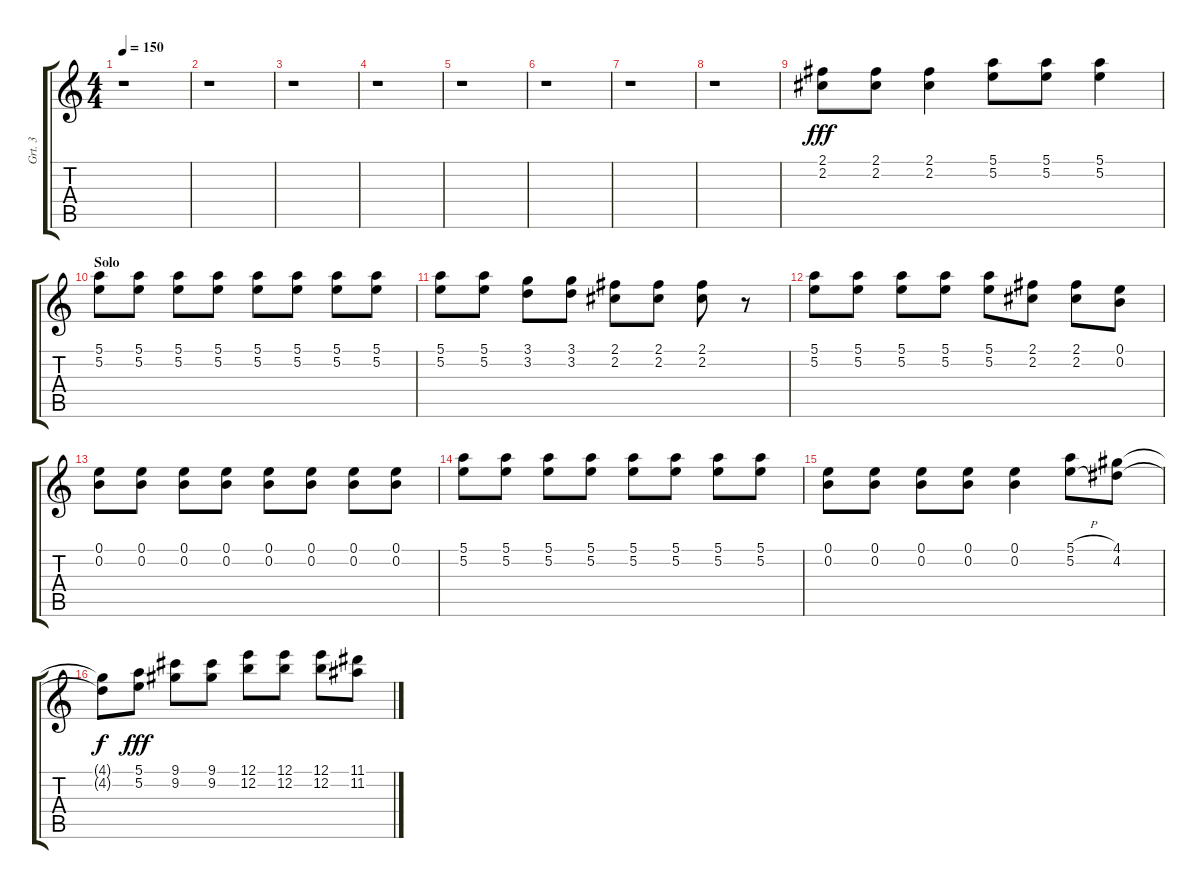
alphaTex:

\track ("Grt. 3" "Grt. 3") {instrument distortionguitar}
\staff {score tabs}
\tuning (E4 B3 G3 D3 A2 E2) {hide}
\ts (4 4)
\tempo 150
\clef g2
\ks c
r.1{dy f} |
r.1 |
r.1 |
r.1 |
r.1 |
r.1 |
r.1 |
r.1 |
(2.1 2.2).8{dy fff} (2.1 2.2).8 (2.1 2.2).4 (5.1 5.2).8 (5.1 5.2).8 (5.1 5.2).4 |
\section ("" "Solo")
(5.1 5.2).8 (5.1 5.2).8 (5.1 5.2).8 (5.1 5.2).8 (5.1 5.2).8 (5.1 5.2).8 (5.1 5.2).8 (5.1 5.2).8 |
(5.1 5.2).8 (5.1 5.2).8 (3.1 3.2).8 (3.1 3.2).8 (2.1 2.2).8 (2.1 2.2).8 (2.1 2.2).8 r.8 |
(5.1 5.2).8 (5.1 5.2).8 (5.1 5.2).8 (5.1 5.2).8 (5.1 5.2).8 (2.1 2.2).8 (2.1 2.2).8 (0.1 0.2).8 |
(0.1 0.2).8 (0.1 0.2).8 (0.1 0.2).8 (0.1 0.2).8 (0.1 0.2).8 (0.1 0.2).8 (0.1 0.2).8 (0.1 0.2).8 |
(5.1 5.2).8 (5.1 5.2).8 (5.1 5.2).8 (5.1 5.2).8 (5.1 5.2).8 (5.1 5.2).8 (5.1 5.2).8 (5.1 5.2).8 |
(0.1 0.2).8 (0.1 0.2).8 (0.1 0.2).8 (0.1 0.2).8 (0.1 0.2).4 (5.1{h} 5.2{h}).8 (4.1 4.2).8 |
(4.1{t} 4.2{t}).8{dy f} (5.1 5.2).8{dy fff} (9.1 9.2).8 (9.1 9.2).8 (12.1 12.2).8 (12.1 12.2).8 (12.1 12.2).8 (11.1 11.2).8
